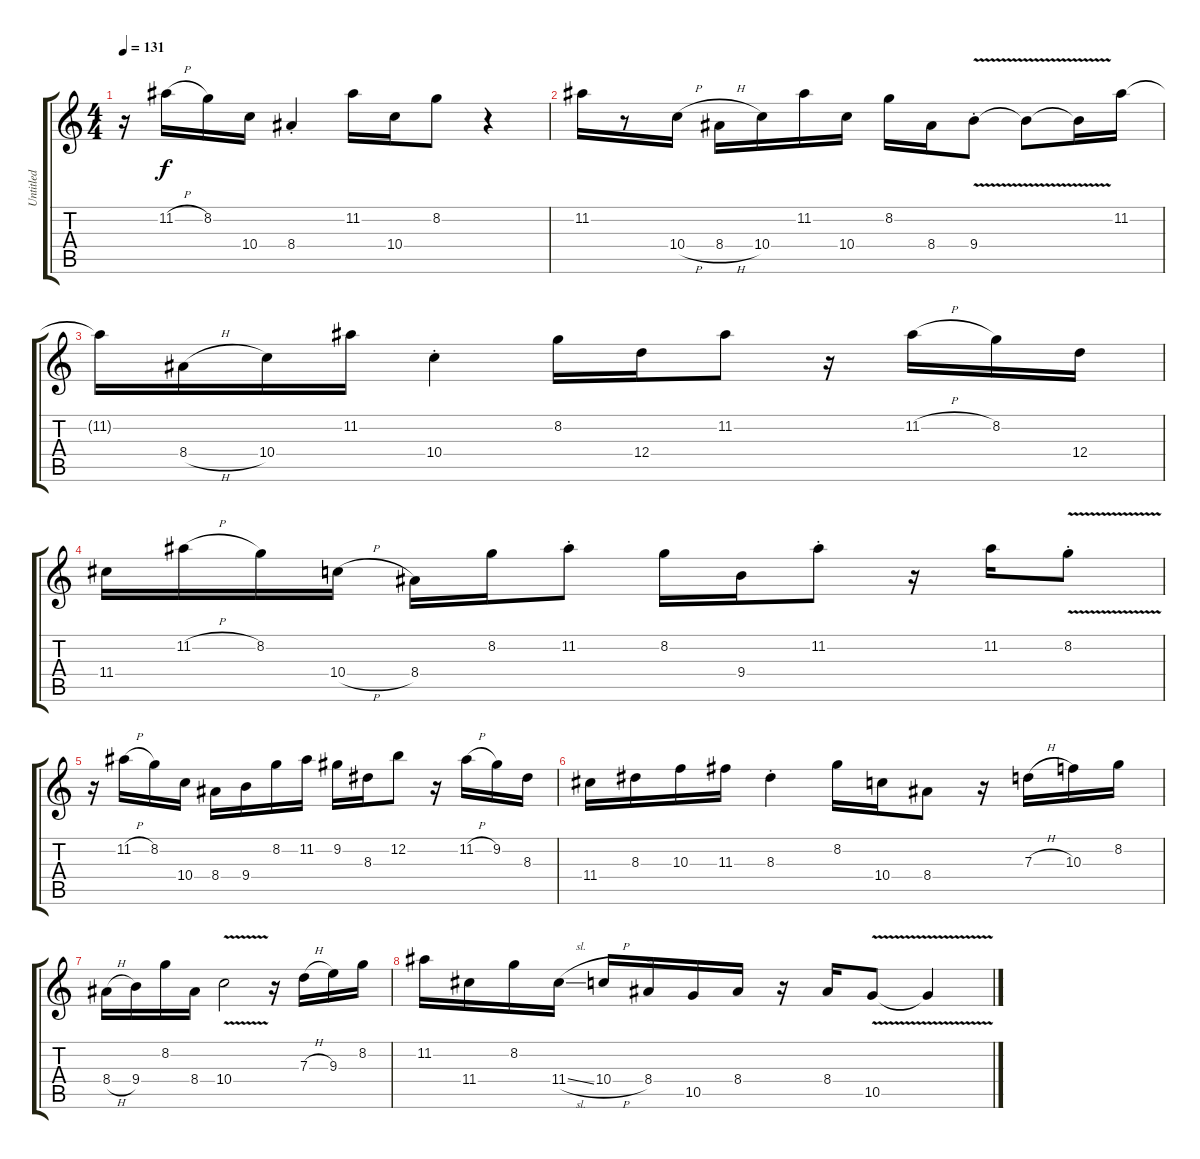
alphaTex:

\track ("Untitled" "Untitled") {instrument electricguitarjazz}
\staff {score tabs}
\tuning (E4 B3 G3 D3 A2 E2) {hide}
\ts (4 4)
\tempo 131
\clef g2
\ks c
r.16{dy f} 11.2{h}.16 8.2.16 10.4.16 8.4{st}.4 11.2.16 10.4.16 8.2.8 r.4 |
11.2.16 r.8 10.4{h}.16 8.4{h}.16 10.4.16 11.2.16 10.4.16 8.2.16 8.4.16 9.4{v st}.8 9.4{v t}.8 9.4{v t}.16 11.2.16 |
11.2{t}.16 8.4{h}.16 10.4.16 11.2.16 10.4{st}.4 8.2.16 12.4.16 11.2.8 r.16 11.2{h}.16 8.2.16 12.4.16 |
11.4.16 11.2{h}.16 8.2.16 10.4{h}.16 8.4.16 8.2.16 11.2{st}.8 8.2.16 9.4.16 11.2{st}.8 r.16 11.2.16 8.2{v st}.8 |
r.16 11.2{h}.16 8.2.16 10.4.16 8.4.16 9.4.16 8.2.16 11.2.16 9.2.16 8.3.16 12.2.8 r.16 11.2{h}.16 9.2.16 8.3.16 |
11.4.16 8.3.16 10.3.16 11.3.16 8.3{st}.4 8.2.16 10.4.16 8.4.8 r.16 7.3{h}.16 10.3.16 8.2.16 |
8.4{h}.16 9.4.16 8.2.16 8.4.16 10.4{v}.2 r.16 7.3{h}.16 9.3.16 8.2.16 |
11.2.16 11.4.16 8.2.16 11.4{sl}.16 10.4{h}.16 8.4.16 10.5.16 8.4.16 r.16 8.4.16 10.5{v}.8 10.5{v t}.4
